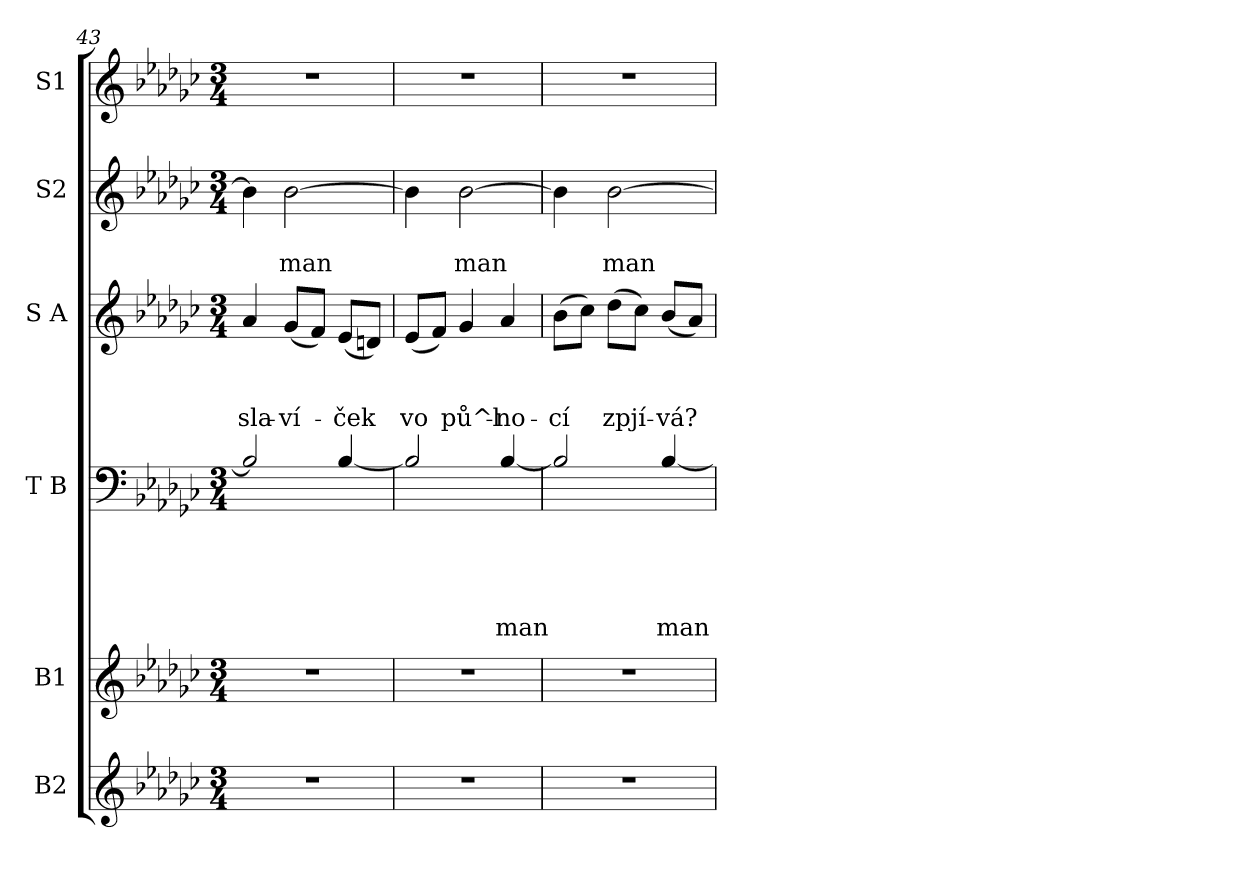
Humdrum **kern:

**kern	**kern	**kern	**text	**text	**text	**text	**text	**kern	**text	**text	**text	**kern	**text	**text	**kern
*part6	*part5	*part4	*part4	*part4	*part4	*part4	*part4	*part3	*part3	*part3	*part3	*part2	*part2	*part2	*part1
*staff6	*staff5	*staff4	*staff4	*staff4	*staff4	*staff4	*staff4	*staff3	*staff3	*staff3	*staff3	*staff2	*staff2	*staff2	*staff1
*I"B2	*I"B1	*I"T B	*	*	*	*	*	*I"S A	*	*	*	*I"S2	*	*	*I"S1
*	*I'B	*I'T B	*	*	*	*	*	*I'S A	*	*	*	*I'S2	*	*	*I'S1
*clefG2	*clefG2	*clefF4	*	*	*	*	*	*clefG2	*	*	*	*clefG2	*	*	*clefG2
*k[b-e-a-d-g-c-]	*k[b-e-a-d-g-c-]	*k[b-e-a-d-g-c-]	*	*	*	*	*	*k[b-e-a-d-g-c-]	*	*	*	*k[b-e-a-d-g-c-]	*	*	*k[b-e-a-d-g-c-]
*G-:	*G-:	*G-:	*	*	*	*	*	*G-:	*	*	*	*G-:	*	*	*G-:
*M3/4	*M3/4	*M3/4	*	*	*	*	*	*M3/4	*	*	*	*M3/4	*	*	*M3/4
=43	=43	=43	=43	=43	=43	=43	=43	=43	=43	=43	=43	=43	=43	=43	=43
!	!	!	!	!	!	!	!	!	!	!	!LO:LY:b	!	!	!	!
2.r	2.r	2B-/]	.	.	.	.	.	4a-/	.	.	sla-	4b-\]	.	.	2.r
!	!	!	!	!	!	!	!	!	!	!	!LO:LY:b	!	!	!LO:LY:b	!
.	.	.	.	.	.	.	.	(<8g-/L	.	.	-ví-	[>2b-\	.	man	.
.	.	.	.	.	.	.	.	8f/J)	.	.	.	.	.	.	.
!	!	!	!	!	!	!	!	!	!	!	!LO:LY:b	!	!	!	!
.	.	[>4B-/	.	.	.	.	.	(>8e-/L	.	.	-ček	.	.	.	.
.	.	.	.	.	.	.	.	8dn/J)	.	.	.	.	.	.	.
!!LO:PB:g=z
=44	=44	=44	=44	=44	=44	=44	=44	=44	=44	=44	=44	=44	=44	=44	=44
!	!	!	!	!	!	!	!	!	!	!	!LO:LY:b	!	!	!	!
2.r	2.r	2B-/]	.	.	.	.	.	(<8e-/L	.	.	vo	4b-\]	.	.	2.r
.	.	.	.	.	.	.	.	8f/J)	.	.	.	.	.	.	.
!	!	!	!	!	!	!	!	!	!	!	!LO:LY:b	!	!	!LO:LY:b	!
.	.	.	.	.	.	.	.	4g-/	.	.	pů^l-	[>2b-\	.	man	.
!	!	!	!	!	!	!	!LO:LY:b	!	!	!	!LO:LY:b	!	!	!	!
.	.	[>4B-/	.	.	.	.	man	4a-/	.	.	-no-	.	.	.	.
=45	=45	=45	=45	=45	=45	=45	=45	=45	=45	=45	=45	=45	=45	=45	=45
!	!	!	!	!	!	!	!	!	!	!	!LO:LY:b	!	!	!	!
2.r	2.r	2B-/]	.	.	.	.	.	(>8b-\L	.	.	-cí	4b-\]	.	.	2.r
.	.	.	.	.	.	.	.	8cc-\J)	.	.	.	.	.	.	.
!	!	!	!	!	!	!	!	!	!	!	!LO:LY:b	!	!	!LO:LY:b	!
.	.	.	.	.	.	.	.	(>8dd-\L	.	.	zpjí-	[>2b-\	.	man	.
.	.	.	.	.	.	.	.	8cc-\J)	.	.	.	.	.	.	.
!	!	!	!	!	!	!	!LO:LY:b	!	!	!	!LO:LY:b	!	!	!	!
.	.	[>4B-/	.	.	.	.	man	(<8b-/L	.	.	-vá?	.	.	.	.
.	.	.	.	.	.	.	.	8a-/J)	.	.	.	.	.	.	.
=	=	=	=	=	=	=	=	=	=	=	=	=	=	=	=
*-	*-	*-	*-	*-	*-	*-	*-	*-	*-	*-	*-	*-	*-	*-	*-
